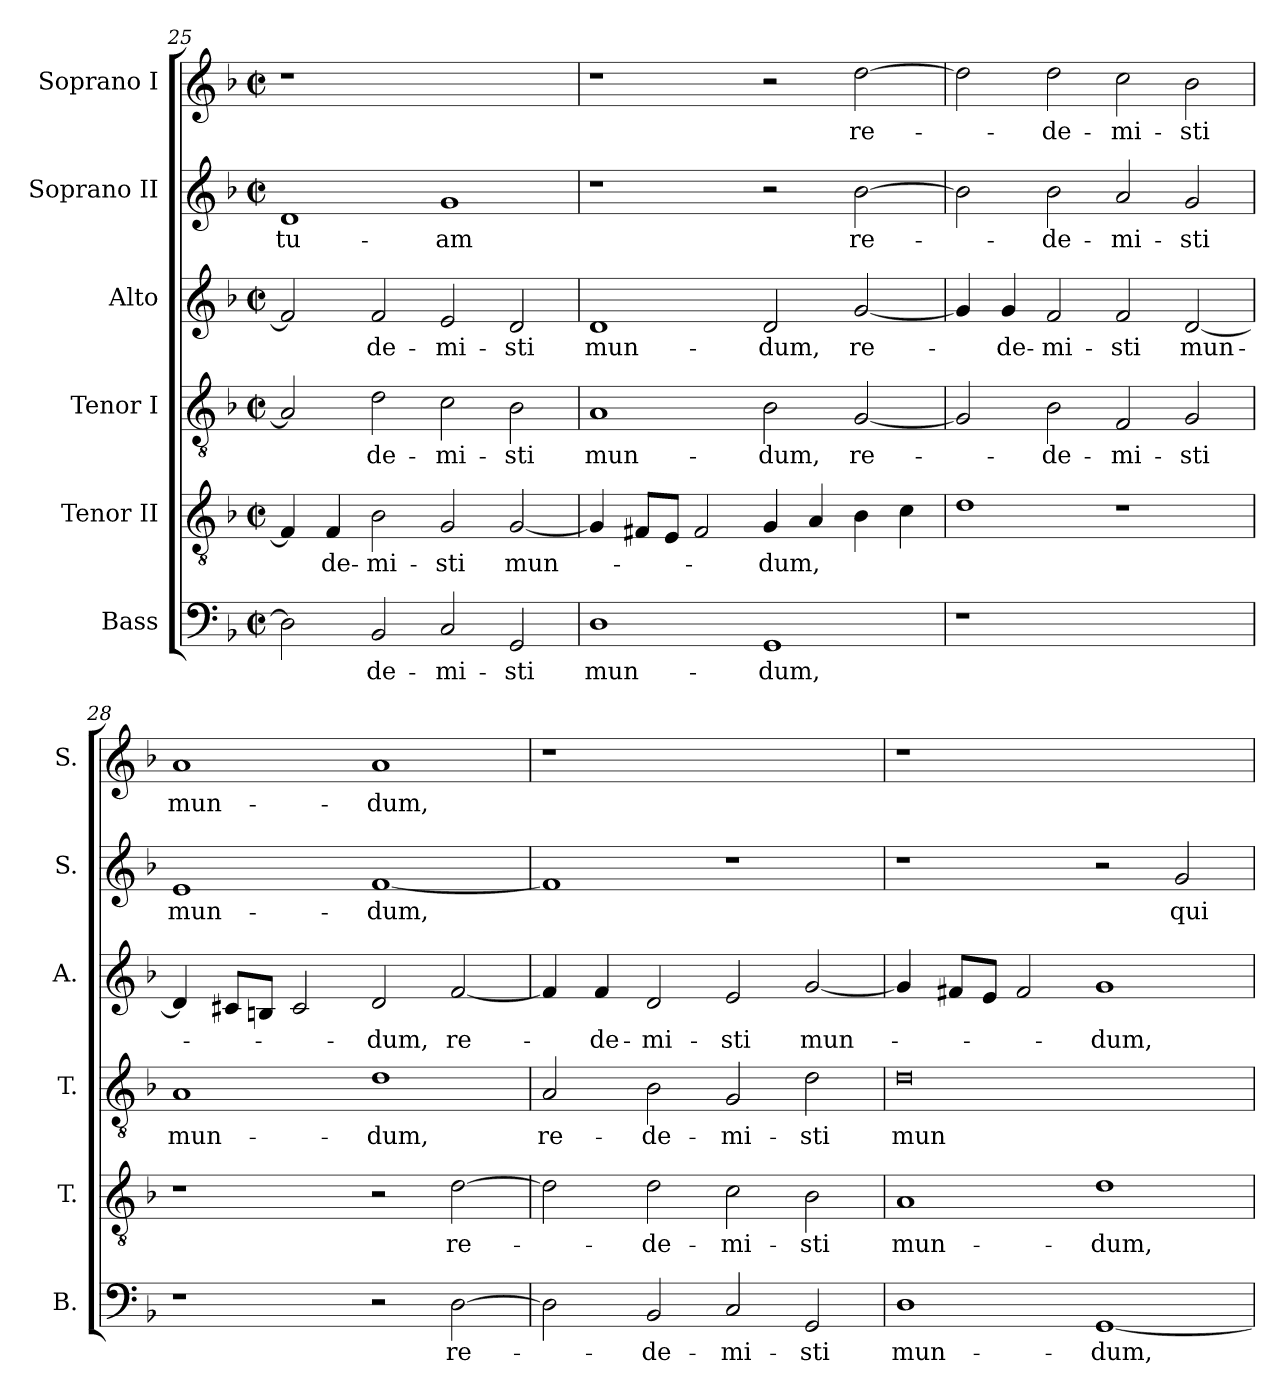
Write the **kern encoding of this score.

**kern	**text	**kern	**text	**kern	**text	**kern	**text	**kern	**text	**kern	**text
*part6	*part6	*part5	*part5	*part4	*part4	*part3	*part3	*part2	*part2	*part1	*part1
*staff6	*staff6	*staff5	*staff5	*staff4	*staff4	*staff3	*staff3	*staff2	*staff2	*staff1	*staff1
*I"Bass	*	*I"Tenor II	*	*I"Tenor I	*	*I"Alto	*	*I"Soprano II	*	*I"Soprano I	*
*I'B.	*	*I'T.	*	*I'T.	*	*I'A.	*	*I'S.	*	*I'S.	*
!!LO:PB:g=z
*clefF4	*	*clefGv2	*	*clefGv2	*	*clefG2	*	*clefG2	*	*clefG2	*
*	*	*ITrd7c12	*	*ITrd7c12	*	*	*	*	*	*	*
*k[b-]	*	*k[b-]	*	*k[b-]	*	*k[b-]	*	*k[b-]	*	*k[b-]	*
*F:	*	*F:	*	*F:	*	*F:	*	*F:	*	*F:	*
*M2/2	*	*M2/2	*	*M2/2	*	*M2/2	*	*M2/2	*	*M2/2	*
*met(c|)	*	*met(c|)	*	*met(c|)	*	*met(c|)	*	*met(c|)	*	*met(c|)	*
=25	=25	=25	=25	=25	=25	=25	=25	=25	=25	=25	=25
!	!	!	!	!	!	!	!	!	!LO:LY:b	!LO:N:vis=1	!
2D\]	.	4FF/]	.	2AA/]	.	2f/]	.	1d	tu-	1r	.
!	!	!	!LO:LY:b	!	!	!	!	!	!	!	!
.	.	4FF/	-de-	.	.	.	.	.	.	.	.
!	!LO:LY:b	!	!LO:LY:b	!	!LO:LY:b	!	!LO:LY:b	!	!	!	!
2BB-/	-de-	2BB-\	-mi-	2D\	-de-	2f/	-de-	.	.	.	.
!	!LO:LY:b	!	!LO:LY:b	!	!LO:LY:b	!	!LO:LY:b	!	!LO:LY:b	!	!
2C/	-mi-	2GG/	-sti	2C\	-mi-	2e/	-mi-	1g	-am	1ryy	.
!	!LO:LY:b	!	!LO:LY:b	!	!LO:LY:b	!	!LO:LY:b	!	!	!	!
2GG/	-sti	[<2GG/	mun-	2BB-\	-sti	2d/	-sti	.	.	.	.
=26	=26	=26	=26	=26	=26	=26	=26	=26	=26	=26	=26
!	!LO:LY:b	!	!	!	!LO:LY:b	!	!LO:LY:b	!	!	!	!
1D	mun-	4GG/]	.	1AA	mun-	1d	mun-	1r	.	1r	.
.	.	8FF#X/L	.	.	.	.	.	.	.	.	.
.	.	8EE/J	.	.	.	.	.	.	.	.	.
.	.	2FF#/	.	.	.	.	.	.	.	.	.
!	!LO:LY:b	!	!LO:LY:b	!	!LO:LY:b	!	!LO:LY:b	!	!	!	!
1GG	-dum,	4GG/	-dum,	2BB-\	-dum,	2d/	-dum,	2r	.	2r	.
.	.	4AA/	.	.	.	.	.	.	.	.	.
!	!	!	!	!	!LO:LY:b	!	!LO:LY:b	!	!LO:LY:b	!	!LO:LY:b
.	.	4BB-\	.	[<2GG/	re-	[<2g/	re-	[>2b-\	re-	[>2dd\	re-
.	.	4C\	.	.	.	.	.	.	.	.	.
=27	=27	=27	=27	=27	=27	=27	=27	=27	=27	=27	=27
!LO:N:vis=1	!	!	!	!	!	!	!	!	!	!	!
1r	.	1D	.	2GG/]	.	4g/]	.	2b-\]	.	2dd\]	.
!	!	!	!	!	!	!	!LO:LY:b	!	!	!	!
.	.	.	.	.	.	4g/	-de-	.	.	.	.
!	!	!	!	!	!LO:LY:b	!	!LO:LY:b	!	!LO:LY:b	!	!LO:LY:b
.	.	.	.	2BB-\	-de-	2f/	-mi-	2b-\	-de-	2dd\	-de-
!	!	!	!	!	!LO:LY:b	!	!LO:LY:b	!	!LO:LY:b	!	!LO:LY:b
1ryy	.	1r	.	2FF/	-mi-	2f/	-sti	2a/	-mi-	2cc\	-mi-
!	!	!	!	!	!LO:LY:b	!	!LO:LY:b	!	!LO:LY:b	!	!LO:LY:b
.	.	.	.	2GG/	-sti	[<2d/	mun-	2g/	-sti	2b-\	-sti
=28	=28	=28	=28	=28	=28	=28	=28	=28	=28	=28	=28
!	!	!	!	!	!LO:LY:b	!	!	!	!LO:LY:b	!	!LO:LY:b
1r	.	1r	.	1AA	mun-	4d/]	.	1e	mun-	1a	mun-
.	.	.	.	.	.	8c#X/L	.	.	.	.	.
.	.	.	.	.	.	8Bn/J	.	.	.	.	.
.	.	.	.	.	.	2c#/	.	.	.	.	.
!	!	!	!	!	!LO:LY:b	!	!LO:LY:b	!	!LO:LY:b	!	!LO:LY:b
2r	.	2r	.	1D	-dum,	2d/	-dum,	[<1f	-dum,	1a	-dum,
!	!LO:LY:b	!	!LO:LY:b	!	!	!	!LO:LY:b	!	!	!	!
[>2D\	re-	[>2D\	re-	.	.	[<2f/	re-	.	.	.	.
!!LO:LB:g=z
=29	=29	=29	=29	=29	=29	=29	=29	=29	=29	=29	=29
!	!	!	!	!	!LO:LY:b	!	!	!	!	!LO:N:vis=1	!
2D\]	.	2D\]	.	2AA/	re-	4f/]	.	1f]	.	1r	.
!	!	!	!	!	!	!	!LO:LY:b	!	!	!	!
.	.	.	.	.	.	4f/	-de-	.	.	.	.
!	!LO:LY:b	!	!LO:LY:b	!	!LO:LY:b	!	!LO:LY:b	!	!	!	!
2BB-/	-de-	2D\	-de-	2BB-\	-de-	2d/	-mi-	.	.	.	.
!	!LO:LY:b	!	!LO:LY:b	!	!LO:LY:b	!	!LO:LY:b	!	!	!	!
2C/	-mi-	2C\	-mi-	2GG/	-mi-	2e/	-sti	1r	.	1ryy	.
!	!LO:LY:b	!	!LO:LY:b	!	!LO:LY:b	!	!LO:LY:b	!	!	!	!
2GG/	-sti	2BB-\	-sti	2D\	-sti	[<2g/	mun-	.	.	.	.
=30	=30	=30	=30	=30	=30	=30	=30	=30	=30	=30	=30
!	!LO:LY:b	!	!LO:LY:b	!	!LO:LY:b	!	!	!	!	!LO:N:vis=1	!
1D	mun-	1AA	mun-	0D	mun-	4g/]	.	1r	.	1r	.
.	.	.	.	.	.	8f#X/L	.	.	.	.	.
.	.	.	.	.	.	8e/J	.	.	.	.	.
.	.	.	.	.	.	2f#/	.	.	.	.	.
!	!LO:LY:b	!	!LO:LY:b	!	!	!	!LO:LY:b	!	!	!	!
[<1GG	-dum,	1D	-dum,	.	.	1g	-dum,	2r	.	1ryy	.
!	!	!	!	!	!	!	!	!	!LO:LY:b	!	!
.	.	.	.	.	.	.	.	2g/	qui-	.	.
=	=	=	=	=	=	=	=	=	=	=	=
*-	*-	*-	*-	*-	*-	*-	*-	*-	*-	*-	*-
